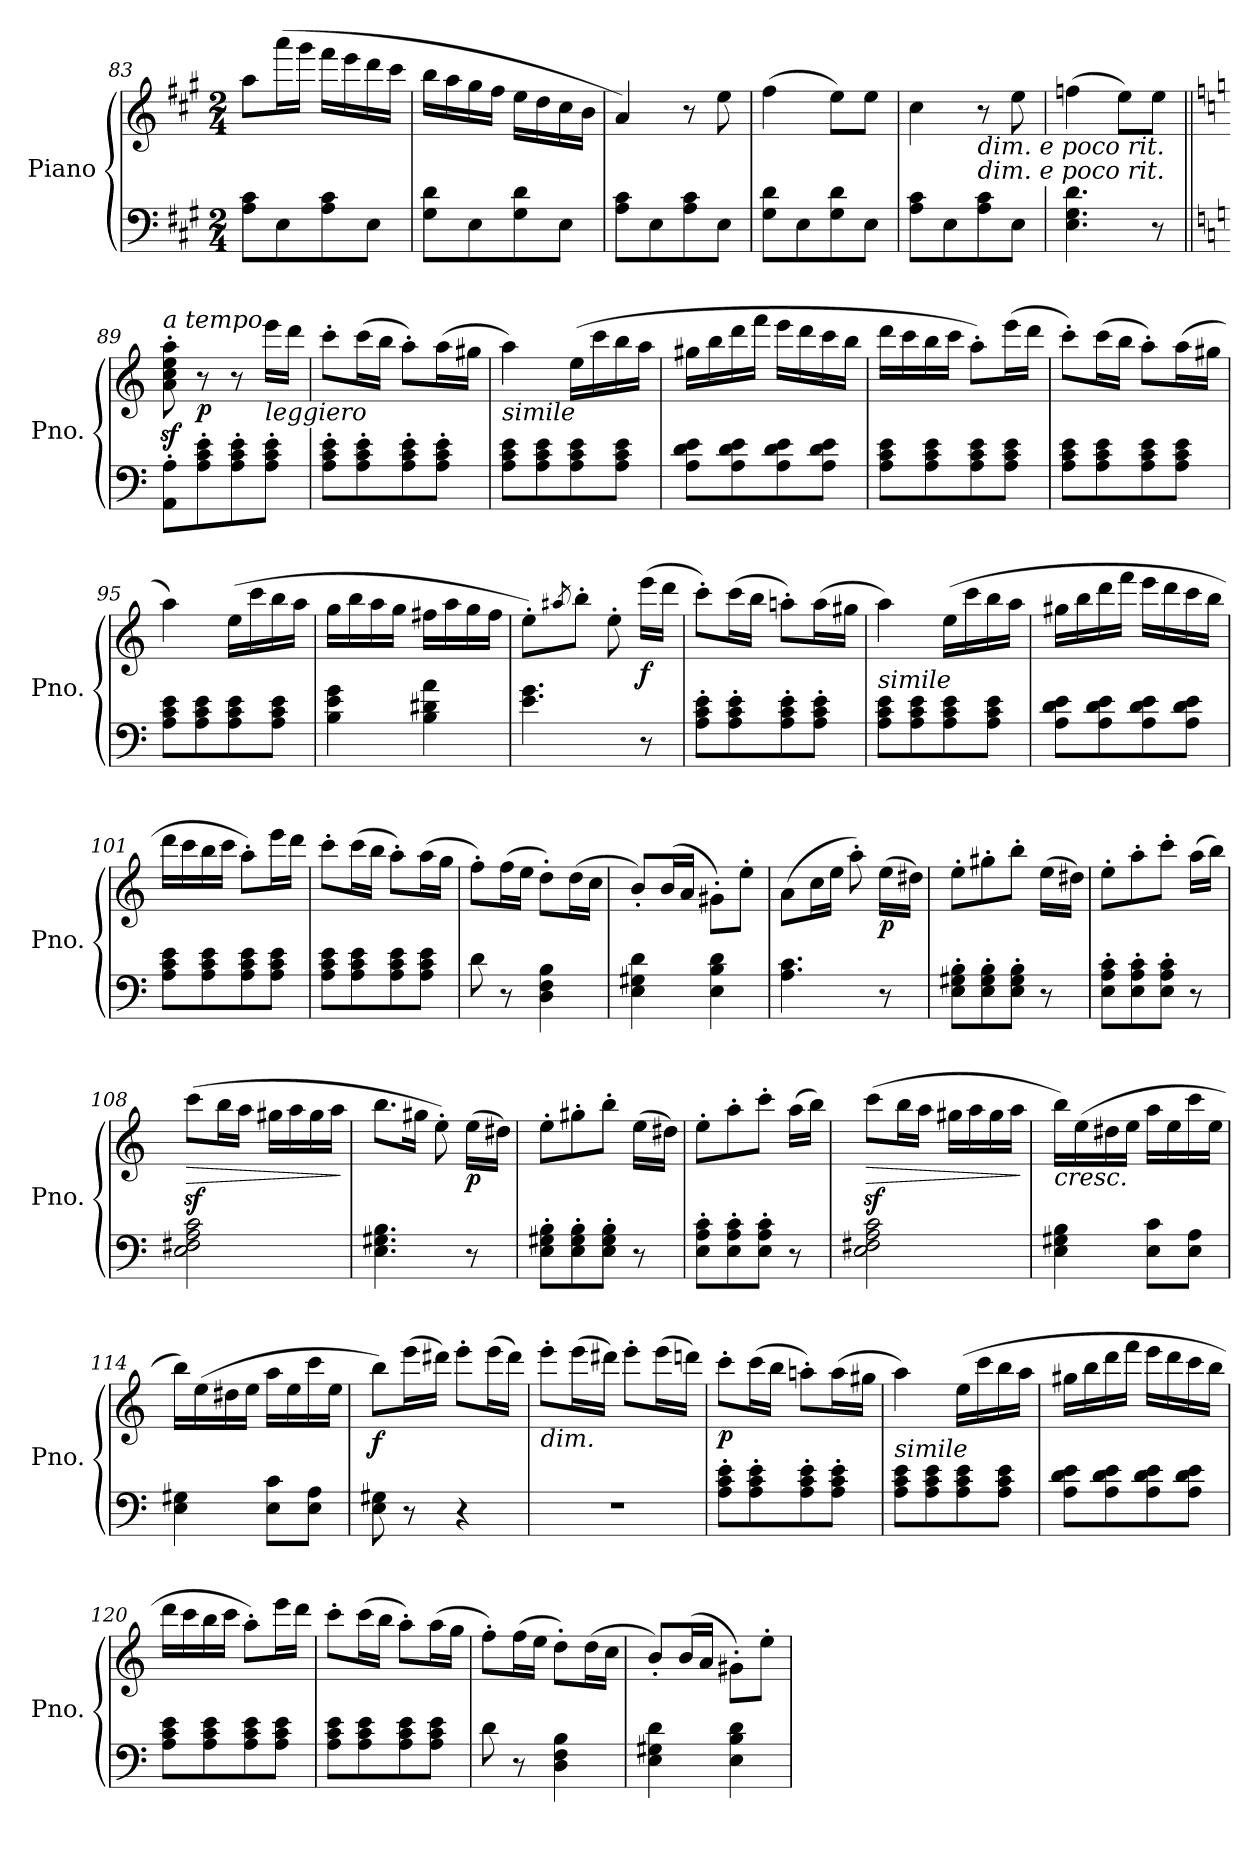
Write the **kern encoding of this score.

**kern	**kern	**dynam
*part1	*part1	*part1
*staff2	*staff1	*staff1/2
*I"Piano	*	*
*I'Pno.	*	*
*clefF4	*clefG2	*
*k[f#c#g#]	*k[f#c#g#]	*
*M2/4	*M2/4	*
=83	=83	=83
8A\ 8c#\L	8aa\L	.
8E\	(>16aaa\L	.
.	16ggg#\JJ	.
8A\ 8c#\	16fff#\LL	.
.	16eee\	.
8E\J	16ddd\	.
.	16ccc#\JJ	.
=84	=84	=84
8G#\ 8d\L	16bb\LL	.
.	16aa\	.
8E\	16gg#\	.
.	16ff#\JJ	.
8G#\ 8d\	16ee\LL	.
.	16dd\	.
8E\J	16cc#\	.
.	16b\JJ	.
!!LO:LB:g=z
=85	=85	=85
8A\ 8c#\L	4a/)	.
8E\	.	.
8A\ 8c#\	8r	.
8E\J	8ee\	.
=86	=86	=86
8G#\ 8d\L	(>4ff#\	.
8E\	.	.
8G#\ 8d\	8ee\L)	.
8E\J	8ee\J	.
=87	=87	=87
8A\ 8c#\L	4cc#\	.
8E\	.	.
!	!LO:TX:b:i:t=dim.   e     poco     rit.	!
!	!LO:TX:b:i:t=dim.   e     poco     rit.	!
8A\ 8c#\	8r	.
8E\J	8ee\	.
=88	=88	=88
4.E\ 4.G#\ 4.d\	(>4ffn\	.
.	8ee\L)	.
8r	8ee\J	.
=89||	=89||	=89||
*k[]	*k[]	*
!	!LO:TX:a:i:t=a tempo	!
8AA\' 8A\'L	8a\z<' 8cc\z<' 8ee\z<' 8aa\z<'	.
!	!	!LO:DY:b
8A\' 8c\' 8e\'	8r	p
8A\' 8c\' 8e\'	8r	.
!	!LO:TX:b:i:t=leggiero	!
8A\' 8c\' 8e\'J	16eee\LL	.
.	16ddd\JJ	.
!!LO:LB:g=z
=90	=90	=90
8A\' 8c\' 8e\'L	8ccc'\L	.
8A\' 8c\' 8e\'	(>16ccc\L	.
.	16bb\JJ	.
8A\' 8c\' 8e\'	8aa'\L)	.
8A\' 8c\' 8e\'J	(>16aa\L	.
.	16gg#X\JJ	.
=91	=91	=91
!	!LO:TX:b:i:t=simile	!
8A\ 8c\ 8e\L	4aa\)	.
8A\ 8c\ 8e\	.	.
8A\ 8c\ 8e\	(>16ee\LL	.
.	16ccc\	.
8A\ 8c\ 8e\J	16bb\	.
.	16aa\JJ	.
=92	=92	=92
8A\ 8d\ 8e\L	16gg#X\LL	.
.	16bb\	.
8A\ 8d\ 8e\	16ddd\	.
.	16fff\JJ	.
8A\ 8d\ 8e\	16eee\LL	.
.	16ddd\	.
8A\ 8d\ 8e\J	16ccc\	.
.	16bb\JJ	.
=93	=93	=93
8A\ 8c\ 8e\L	16ddd\LL	.
.	16ccc\	.
8A\ 8c\ 8e\	16bb\	.
.	16ccc\JJ	.
8A\ 8c\ 8e\	8aa'\L)	.
8A\ 8c\ 8e\J	(>16eee\L	.
.	16ddd\JJ	.
!!LO:PB:g=z
=94	=94	=94
8A\ 8c\ 8e\L	8ccc'\L)	.
8A\ 8c\ 8e\	(>16ccc\L	.
.	16bb\JJ	.
8A\ 8c\ 8e\	8aa'\L)	.
8A\ 8c\ 8e\J	(>16aa\L	.
.	16gg#X\JJ	.
=95	=95	=95
8A\ 8c\ 8e\L	4aa\)	.
8A\ 8c\ 8e\	.	.
8A\ 8c\ 8e\	(>16ee\LL	.
.	16ccc\	.
8A\ 8c\ 8e\J	16bb\	.
.	16aa\JJ	.
=96	=96	=96
4B\ 4e\ 4g\	16gg\LL	.
.	16bb\	.
.	16aa\	.
.	16gg\JJ	.
4B\ 4d#X\ 4a\	16ff#X\LL	.
.	16aa\	.
.	16gg\	.
.	16ff#\JJ	.
=97	=97	=97
4.e\ 4.g\	8ee'\L)	.
.	8qaa#X/	.
.	8bb'\J	.
.	8ee'\	.
!	!	!LO:DY:b
8r	(>16eee\LL	f
.	16ddd\JJ	.
!!LO:LB:g=z
=98	=98	=98
8A\' 8c\' 8e\'L	8ccc'\L)	.
8A\' 8c\' 8e\'	(>16ccc\L	.
.	16bb\JJ	.
8A\' 8c\' 8e\'	8aan'\L)	.
8A\' 8c\' 8e\'J	(>16aa\L	.
.	16gg#X\JJ	.
=99	=99	=99
!LO:TX:a:i:t=simile	!	!
8A\ 8c\ 8e\L	4aa\)	.
8A\ 8c\ 8e\	.	.
8A\ 8c\ 8e\	(>16ee\LL	.
.	16ccc\	.
8A\ 8c\ 8e\J	16bb\	.
.	16aa\JJ	.
=100	=100	=100
8A\ 8d\ 8e\L	16gg#X\LL	.
.	16bb\	.
8A\ 8d\ 8e\	16ddd\	.
.	16fff\JJ	.
8A\ 8d\ 8e\	16eee\LL	.
.	16ddd\	.
8A\ 8d\ 8e\J	16ccc\	.
.	16bb\JJ	.
=101	=101	=101
8A\ 8c\ 8e\L	16ddd\LL	.
.	16ccc\	.
8A\ 8c\ 8e\	16bb\	.
.	16ccc\JJ	.
8A\ 8c\ 8e\	8aa'\L)	.
8A\ 8c\ 8e\J	16eee\L	.
.	16ddd\JJ	.
!!LO:LB:g=z
=102	=102	=102
8A\ 8c\ 8e\L	8ccc'\L	.
8A\ 8c\ 8e\	(>16ccc\L	.
.	16bb\JJ	.
8A\ 8c\ 8e\	8aa'\L)	.
8A\ 8c\ 8e\J	(>16aa\L	.
.	16gg\JJ	.
=103	=103	=103
8d\	8ff'\L)	.
8r	(>16ff\L	.
.	16ee\JJ	.
4D\ 4F\ 4B\	8dd'\L)	.
.	(>16dd\L	.
.	16cc\JJ	.
=104	=104	=104
4E\ 4G#X\ 4d\	8b'/L)	.
.	(>16b/L	.
.	16a/JJ	.
4E\ 4B\ 4d\	8g#X'\L)	.
.	8ee'\J	.
=105	=105	=105
4.A\ 4.c\	(>8a\L	.
.	16cc\L	.
.	16ee\JJ	.
.	8aa'\)	.
!	!	!LO:DY:b
8r	(>16ee\LL	p
.	16dd#X\JJ)	.
=106	=106	=106
8E\' 8G#X\' 8B\'L	8ee'\L	.
8E\' 8G#\' 8B\'	8gg#X'\	.
8E\' 8G#\' 8B\'J	8bb'\J	.
8r	(>16ee\LL	.
.	16dd#X\JJ)	.
!!LO:LB:g=z
=107	=107	=107
8E\' 8A\' 8c\'L	8ee'\L	.
8E\' 8A\' 8c\'	8aa'\	.
8E\' 8A\' 8c\'J	8ccc'\J	.
8r	(>16aa\LL	.
.	16bb\JJ)	.
=108	=108	=108
!	!	!LO:HP:b
2E\ 2F#X\ 2A\ 2c\	(>8cccz<\L	>
.	16bb\L	.
.	16aa\JJ	.
.	16gg#X\LL	.
.	16aa\	.
.	16gg#\	.
.	16aa\JJ	.
.	.	]
=109	=109	=109
4.E\ 4.G#X\ 4.B\	8.bb\L	.
.	16gg#X\Jk	.
.	8ee'\)	.
!	!	!LO:DY:b
8r	(>16ee\LL	p
.	16dd#X\JJ)	.
=110	=110	=110
8E\' 8G#X\' 8B\'L	8ee'\L	.
8E\' 8G#\' 8B\'	8gg#X'\	.
8E\' 8G#\' 8B\'J	8bb'\J	.
8r	(>16ee\LL	.
.	16dd#X\JJ)	.
=111	=111	=111
8E\' 8A\' 8c\'L	8ee'\L	.
8E\' 8A\' 8c\'	8aa'\	.
8E\' 8A\' 8c\'J	8ccc'\J	.
8r	(>16aa\LL	.
.	16bb\JJ)	.
!!LO:LB:g=z
=112	=112	=112
!	!	!LO:HP:b
2E\ 2F#X\ 2A\ 2c\	(>8cccz<\L	>
.	16bb\L	.
.	16aa\JJ	.
.	16gg#X\LL	.
.	16aa\	.
.	16gg#\	.
.	16aa\JJ	.
.	.	]
=113	=113	=113
!	!LO:TX:b:i:t=cresc.	!
4E\ 4G#X\ 4B\	16bb\LL)	.
.	(>16ee\	.
.	16dd#X\	.
.	16ee\JJ	.
8E\ 8c\L	16aa\LL	.
.	16ee\	.
8E\ 8A\J	16ccc\	.
.	16ee\JJ	.
=114	=114	=114
4E\ 4G#X\	16bb\LL)	.
.	(>16ee\	.
.	16dd#X\	.
.	16ee\JJ	.
8E\ 8c\L	16aa\LL	.
.	16ee\	.
8E\ 8A\J	16ccc\	.
.	16ee\JJ	.
=115	=115	=115
!	!	!LO:DY:b
8E\ 8G#X\	8bb\L)	f
8r	(>16eee\L	.
.	16ddd#X\JJ)	.
4r	8eee'\L	.
.	(>16eee\L	.
.	16ddd#\JJ)	.
!!LO:PB:g=z
=116	=116	=116
!	!LO:TX:b:i:t=dim.	!
2r	8eee'\L	.
.	(>16eee\L	.
.	16ddd#X\JJ)	.
.	8eee'\L	.
.	(>16eee\L	.
.	16dddn\JJ)	.
=117	=117	=117
!	!	!LO:DY:b
8A\' 8c\' 8e\'L	8ccc'\L	p
8A\' 8c\' 8e\'	(>16ccc\L	.
.	16bb\JJ	.
8A\' 8c\' 8e\'	8aan'\L)	.
8A\' 8c\' 8e\'J	(>16aa\L	.
.	16gg#X\JJ	.
=118	=118	=118
!LO:TX:a:i:t=simile	!	!
8A\ 8c\ 8e\L	4aa\)	.
8A\ 8c\ 8e\	.	.
8A\ 8c\ 8e\	(>16ee\LL	.
.	16ccc\	.
8A\ 8c\ 8e\J	16bb\	.
.	16aa\JJ	.
=119	=119	=119
8A\ 8d\ 8e\L	16gg#X\LL	.
.	16bb\	.
8A\ 8d\ 8e\	16ddd\	.
.	16fff\JJ	.
8A\ 8d\ 8e\	16eee\LL	.
.	16ddd\	.
8A\ 8d\ 8e\J	16ccc\	.
.	16bb\JJ	.
=120	=120	=120
8A\ 8c\ 8e\L	16ddd\LL	.
.	16ccc\	.
8A\ 8c\ 8e\	16bb\	.
.	16ccc\JJ	.
8A\ 8c\ 8e\	8aa'\L)	.
8A\ 8c\ 8e\J	16eee\L	.
.	16ddd\JJ	.
!!LO:LB:g=z
=121	=121	=121
8A\ 8c\ 8e\L	8ccc'\L	.
8A\ 8c\ 8e\	(>16ccc\L	.
.	16bb\JJ	.
8A\ 8c\ 8e\	8aa'\L)	.
8A\ 8c\ 8e\J	(>16aa\L	.
.	16gg\JJ	.
=122	=122	=122
8d\	8ff'\L)	.
8r	(>16ff\L	.
.	16ee\JJ	.
4D\ 4F\ 4B\	8dd'\L)	.
.	(>16dd\L	.
.	16cc\JJ	.
=123	=123	=123
4E\ 4G#X\ 4d\	8b'/L)	.
.	(>16b/L	.
.	16a/JJ	.
4E\ 4B\ 4d\	8g#X'\L)	.
.	8ee'\J	.
=	=	=
*-	*-	*-
